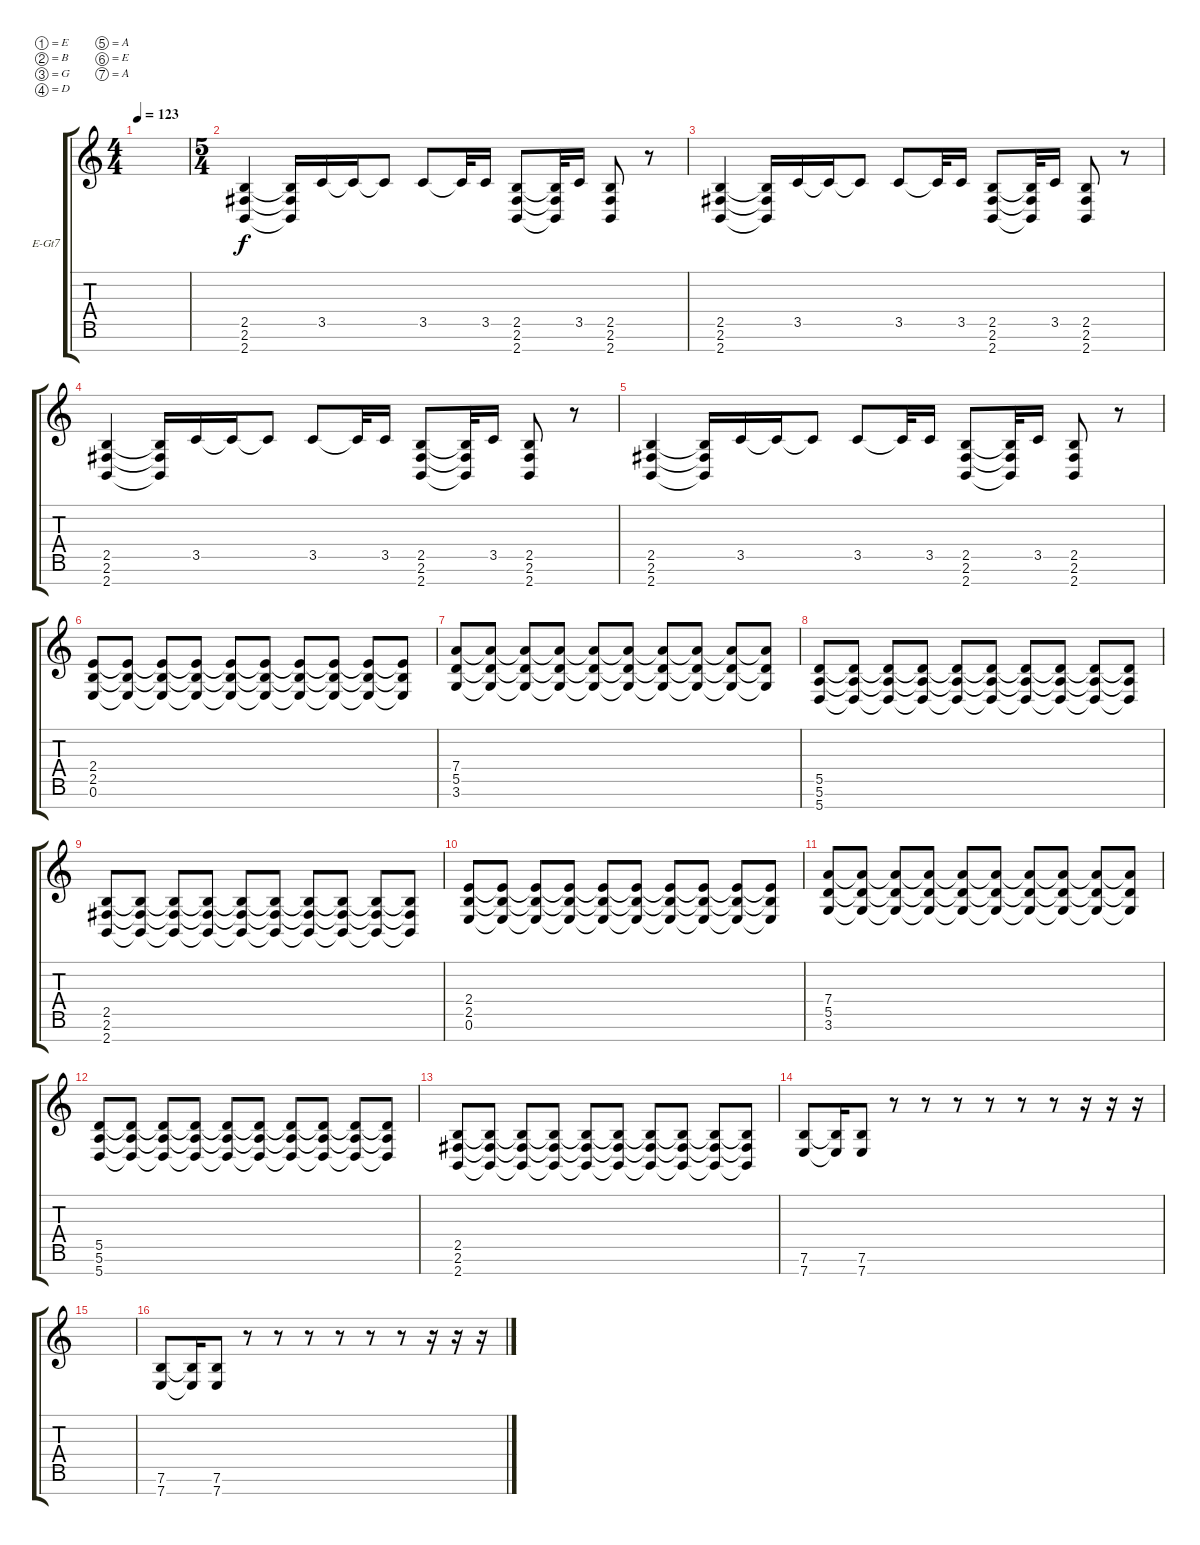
\defaultSystemsLayout 4
\bracketExtendMode groupsimilarinstruments
\firstSystemTrackNameOrientation horizontal
\otherSystemsTrackNameOrientation horizontal
\track ("Electric Guitar" "E-Gt7") {instrument distortionguitar}
\staff {score tabs}
\tuning (E4 B3 G3 D3 A2 E2 A1)
\ts (4 4)
\tempo 123
\clef g2
\scale
0.395904
\ks c
|
\ts (5 4)
\scale
0.395904 (2.7 2.6 2.5).4 (2.7{t} 2.6{t} 2.5{t}).16 3.5.16 3.5{t}.16 3.5{t}.8 3.5.8 3.5{t}.32 3.5.16 (2.7 2.6 2.5).8 (2.7{t} 2.6{t} 2.5{t}).32 3.5.16 (2.5 2.6 2.7).8 r.8 |
\scale
0.208191 (2.7 2.6 2.5).4 (2.7{t} 2.6{t} 2.5{t}).16 3.5.16 3.5{t}.16 3.5{t}.8 3.5.8 3.5{t}.32 3.5.16 (2.7 2.6 2.5).8 (2.7{t} 2.6{t} 2.5{t}).32 3.5.16 (2.5 2.6 2.7).8 r.8 |
\scale
0.333333 (2.7 2.6 2.5).4 (2.7{t} 2.6{t} 2.5{t}).16 3.5.16 3.5{t}.16 3.5{t}.8 3.5.8 3.5{t}.32 3.5.16 (2.7 2.6 2.5).8 (2.7{t} 2.6{t} 2.5{t}).32 3.5.16 (2.5 2.6 2.7).8 r.8 |
\scale
0.333333 (2.7 2.6 2.5).4 (2.7{t} 2.6{t} 2.5{t}).16 3.5.16 3.5{t}.16 3.5{t}.8 3.5.8 3.5{t}.32 3.5.16 (2.7 2.6 2.5).8 (2.7{t} 2.6{t} 2.5{t}).32 3.5.16 (2.5 2.6 2.7).8 r.8 |
\scale
0.333333 (0.6 2.5 2.4).8 (0.6{t} 2.5{t} 2.4{t}).8 (0.6{t} 2.5{t} 2.4{t}).8 (0.6{t} 2.5{t} 2.4{t}).8 (0.6{t} 2.5{t} 2.4{t}).8 (0.6{t} 2.5{t} 2.4{t}).8 (0.6{t} 2.5{t} 2.4{t}).8 (0.6{t} 2.5{t} 2.4{t}).8 (0.6{t} 2.5{t} 2.4{t}).8 (0.6{t} 2.5{t} 2.4{t}).8 |
\scale
0.333333 (3.6 5.5 7.4).8 (3.6{t} 5.5{t} 7.4{t}).8 (3.6{t} 5.5{t} 7.4{t}).8 (7.4{t} 3.6{t} 5.5{t}).8 (7.4{t} 3.6{t} 5.5{t}).8 (7.4{t} 3.6{t} 5.5{t}).8 (7.4{t} 3.6{t} 5.5{t}).8 (7.4{t} 3.6{t} 5.5{t}).8 (7.4{t} 3.6{t} 5.5{t}).8 (7.4{t} 3.6{t} 5.5{t}).8 |
\scale
0.333333 (5.7 5.6 5.5).8 (5.7{t} 5.6{t} 5.5{t}).8 (5.5{t} 5.7{t} 5.6{t}).8 (5.5{t} 5.7{t} 5.6{t}).8 (5.5{t} 5.7{t} 5.6{t}).8 (5.5{t} 5.7{t} 5.6{t}).8 (5.5{t} 5.7{t} 5.6{t}).8 (5.5{t} 5.7{t} 5.6{t}).8 (5.5{t} 5.7{t} 5.6{t}).8 (5.5{t} 5.7{t} 5.6{t}).8 |
\scale
0.333333 (2.7 2.6 2.5).8 (2.7{t} 2.6{t} 2.5{t}).8 (2.5{t} 2.7{t} 2.6{t}).8 (2.5{t} 2.7{t} 2.6{t}).8 (2.5{t} 2.7{t} 2.6{t}).8 (2.5{t} 2.7{t} 2.6{t}).8 (2.5{t} 2.7{t} 2.6{t}).8 (2.5{t} 2.7{t} 2.6{t}).8 (2.5{t} 2.7{t} 2.6{t}).8 (2.5{t} 2.7{t} 2.6{t}).8 |
\scale
0.333333 (0.6 2.5 2.4).8 (0.6{t} 2.5{t} 2.4{t}).8 (0.6{t} 2.5{t} 2.4{t}).8 (0.6{t} 2.5{t} 2.4{t}).8 (0.6{t} 2.5{t} 2.4{t}).8 (0.6{t} 2.5{t} 2.4{t}).8 (0.6{t} 2.5{t} 2.4{t}).8 (0.6{t} 2.5{t} 2.4{t}).8 (0.6{t} 2.5{t} 2.4{t}).8 (0.6{t} 2.5{t} 2.4{t}).8 |
\scale
0.333333 (3.6 5.5 7.4).8 (3.6{t} 5.5{t} 7.4{t}).8 (3.6{t} 5.5{t} 7.4{t}).8 (7.4{t} 3.6{t} 5.5{t}).8 (7.4{t} 3.6{t} 5.5{t}).8 (7.4{t} 3.6{t} 5.5{t}).8 (7.4{t} 3.6{t} 5.5{t}).8 (7.4{t} 3.6{t} 5.5{t}).8 (7.4{t} 3.6{t} 5.5{t}).8 (7.4{t} 3.6{t} 5.5{t}).8 |
\scale
0.333333 (5.7 5.6 5.5).8 (5.7{t} 5.6{t} 5.5{t}).8 (5.5{t} 5.7{t} 5.6{t}).8 (5.5{t} 5.7{t} 5.6{t}).8 (5.5{t} 5.7{t} 5.6{t}).8 (5.5{t} 5.7{t} 5.6{t}).8 (5.5{t} 5.7{t} 5.6{t}).8 (5.5{t} 5.7{t} 5.6{t}).8 (5.5{t} 5.7{t} 5.6{t}).8 (5.5{t} 5.7{t} 5.6{t}).8 |
\scale
0.333333 (2.7 2.6 2.5).8 (2.7{t} 2.6{t} 2.5{t}).8 (2.5{t} 2.7{t} 2.6{t}).8 (2.5{t} 2.7{t} 2.6{t}).8 (2.5{t} 2.7{t} 2.6{t}).8 (2.5{t} 2.7{t} 2.6{t}).8 (2.5{t} 2.7{t} 2.6{t}).8 (2.5{t} 2.7{t} 2.6{t}).8 (2.5{t} 2.7{t} 2.6{t}).8 (2.5{t} 2.7{t} 2.6{t}).8 |
\scale
0.333333 (7.7 7.6).8 (7.7{t} 7.6{t}).16 (7.6 7.7).8 r.8 r.8 r.8 r.8 r.8 r.8 r.16 r.16 r.16 |
\scale
0.333333 |
\scale
0.333333 (7.7 7.6).8 (7.7{t} 7.6{t}).16 (7.6 7.7).8 r.8 r.8 r.8 r.8 r.8 r.8 r.16 r.16 r.16
